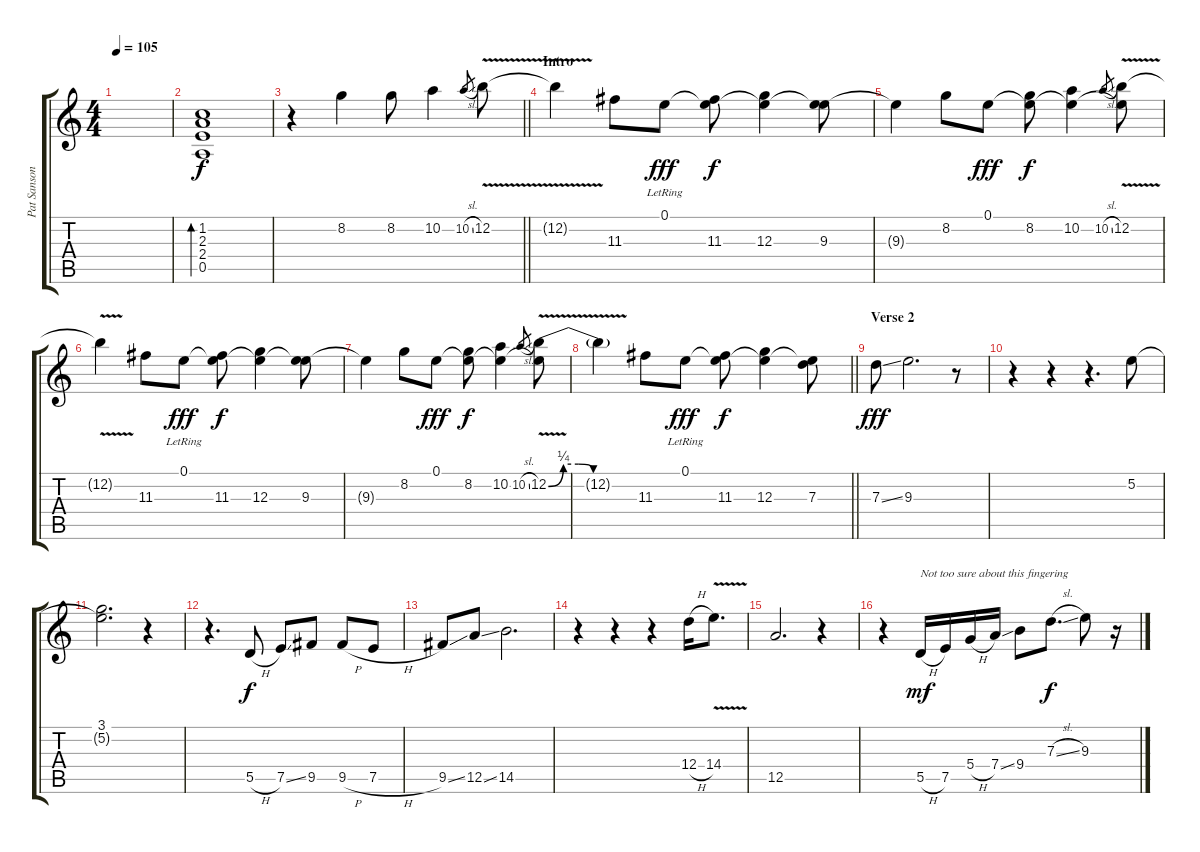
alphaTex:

\track ("Pat Sansone" "Pat Sanson") {mute instrument electricguitarclean}
\staff {score tabs}
\tuning (E4 B3 G3 D3 A2 E2) {hide}
\ts (4 4)
\tempo 105
\clef g2
\ks c
|
(1.2 2.3 2.4 0.5).1{bd 240 dy f} |
\barLineRight lightlight
r.4 8.2.4 8.2.8 10.2.4 10.2{sl}.8{gr} 12.2{v}.8 |
\section ("" "Intro")
12.2{t}.4 11.3.8 0.1{lr}.8{dy fff} (0.1{t} 11.3).8{dy f} (0.1{t} 12.3).4 (0.1{t} 9.3).8 |
9.3{t}.4 8.2.8 0.1.8{dy fff} (0.1{t} 8.2).8{dy f} (0.1{t} 10.2).4 10.2{sl}.8{gr} (0.1{t} 12.2{v}).8 |
12.2{t}.4 11.3.8 0.1{lr}.8{dy fff} (0.1{t} 11.3).8{dy f} (0.1{t} 12.3).4 (0.1{t} 9.3).8 |
9.3{t}.4 8.2.8 0.1.8{dy fff} (0.1{t} 8.2).8{dy f} (0.1{t} 10.2).4 10.2{sl}.8{gr} (0.1{t} 12.2{be (custom 0 0 10 1 20 1 30 0 60 0) v}).8 |
\barLineRight lightlight
12.2{t}.4 11.3.8 0.1{lr}.8{dy fff} (0.1{t} 11.3).8{dy f} (0.1{t} 12.3).4 (0.1{t} 7.3).8 |
\section ("" "Verse 2")
7.3{ss}.8{dy fff} 9.3.2{d} r.8 |
r.4 r.4 r.4{d} 5.2.8 |
(3.1 5.2{t}).2{d} r.4 |
r.4{d} 5.5{h}.8{dy f} 7.5{ss}.8 9.5.8 9.5{h}.8 7.5{h}.8 |
9.5{ss}.8 12.5{ss}.8 14.5.2{d} |
r.4 r.4 r.4 12.4{h}.16 14.4{v}.8{d} |
12.5.2{d} r.4 |
r.4 5.5{h}.16{txt "Not too sure about this fingering" dy mf} 7.5.16 5.4{h}.16 7.4{ss}.16 9.4.8 7.3{sl}.8{d dy f} 9.3.8 r.16
